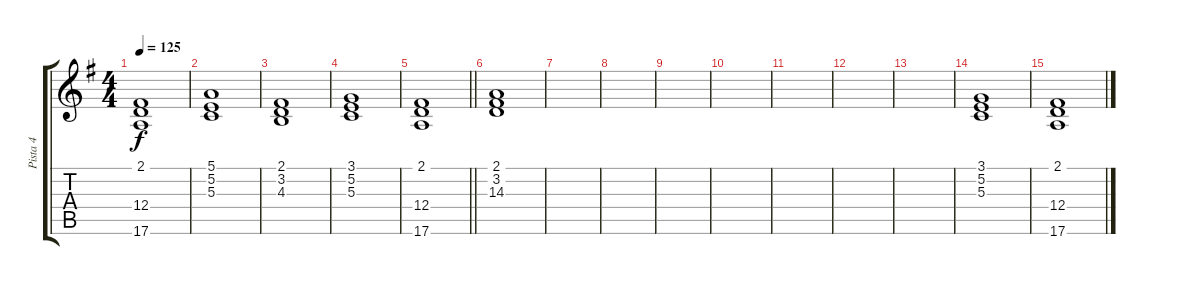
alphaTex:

\track ("Pista 4" "Pista 4") {instrument synthstrings1}
\staff {score tabs}
\tuning (E4 B3 G3 D3 A2 E2) {hide}
\ts (4 4)
\tempo 125
\clef g2
\ks g
(2.1 12.4 17.6).1{dy f} |
(5.1 5.2 5.3).1 |
(2.1 3.2 4.3).1 |
(3.1 5.2 5.3).1 |
\barLineRight lightlight
(2.1 12.4 17.6).1 |
(2.1 3.2 14.3).1 |
|
|
|
|
|
|
|
(3.1 5.2 5.3).1 |
(2.1 12.4 17.6).1
